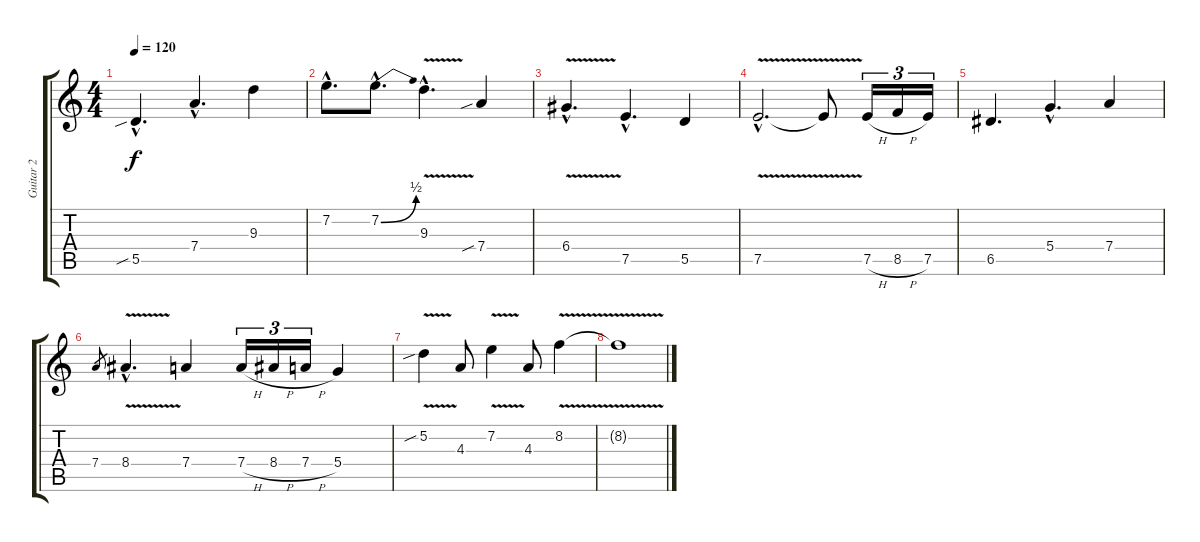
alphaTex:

\track ("Guitar 2" "Guitar 2") {instrument distortionguitar}
\staff {score tabs}
\tuning (E4 A3 F3 D3 A2 D2) {hide}
\ts (4 4)
\tempo 120
\clef g2
\ks c
5.5{sib hac}.4{d dy f} 7.4{hac}.4{d} 9.3.4 |
7.2{hac}.8{d} 7.2{be (bend 0 0 60 2) hac}.8{d} 9.3{v hac}.4{d} 7.4{sib}.4 |
6.4{v hac}.4{d} 7.5{hac}.4{d} 5.5.4 |
7.5{v hac}.2{d} 7.5{t}.8 7.5{h}.16{tu (3 2)} 8.5{h}.16{tu (3 2)} 7.5.16{tu (3 2)} |
6.5.4{d} 5.4{hac}.4{d} 7.4.4 |
7.4.8{gr} 8.4{v hac}.4{d} 7.4.4 7.4{h}.16{tu (3 2)} 8.4{h}.16{tu (3 2)} 7.4{h}.16{tu (3 2)} 5.4.4 |
5.2{v sib}.4 4.3.8 7.2{v}.4 4.3.8 8.2{v}.4 |
8.2{t}.1
